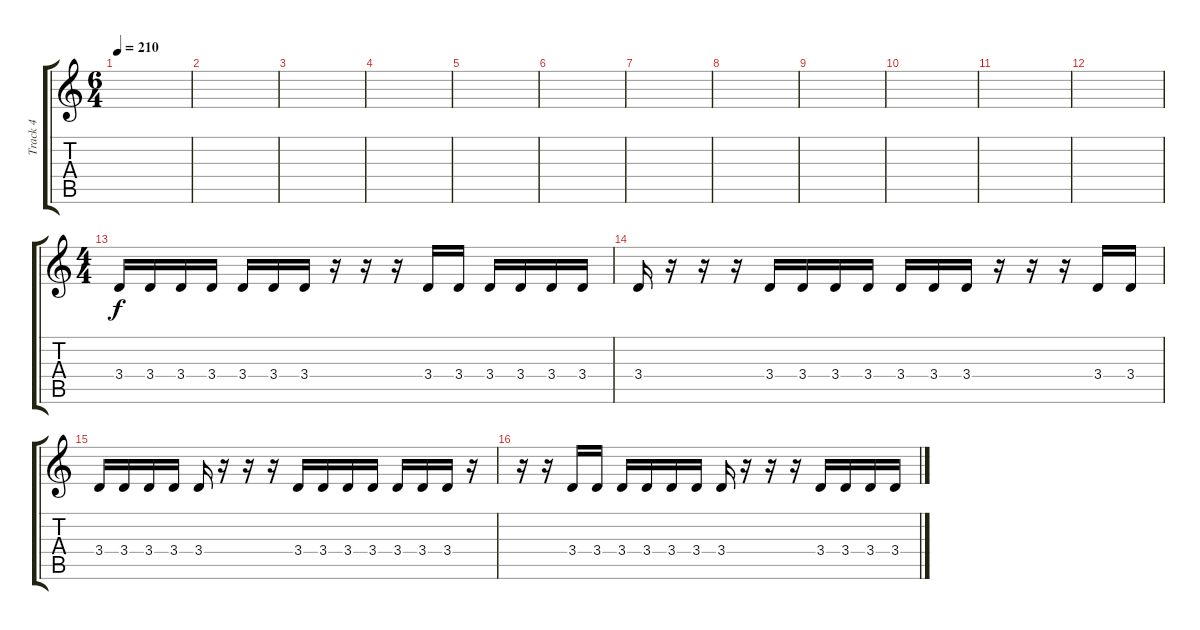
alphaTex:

\track ("Track 4" "Track 4") {instrument distortionguitar}
\staff {score tabs}
\tuning (Db4 Ab3 E3 B2 Gb2 B1) {hide}
\ts (6 4)
\tempo 210
\clef g2
\ks c
|
|
|
|
|
|
|
|
|
|
|
|
\ts (4 4)
3.4.16 3.4.16 3.4.16 3.4.16 3.4.16 3.4.16 3.4.16 r.16 r.16 r.16 3.4.16 3.4.16 3.4.16 3.4.16 3.4.16 3.4.16 |
3.4.16 r.16 r.16 r.16 3.4.16 3.4.16 3.4.16 3.4.16 3.4.16 3.4.16 3.4.16 r.16 r.16 r.16 3.4.16 3.4.16 |
3.4.16 3.4.16 3.4.16 3.4.16 3.4.16 r.16 r.16 r.16 3.4.16 3.4.16 3.4.16 3.4.16 3.4.16 3.4.16 3.4.16 r.16 |
r.16 r.16 3.4.16 3.4.16 3.4.16 3.4.16 3.4.16 3.4.16 3.4.16 r.16 r.16 r.16 3.4.16 3.4.16 3.4.16 3.4.16
